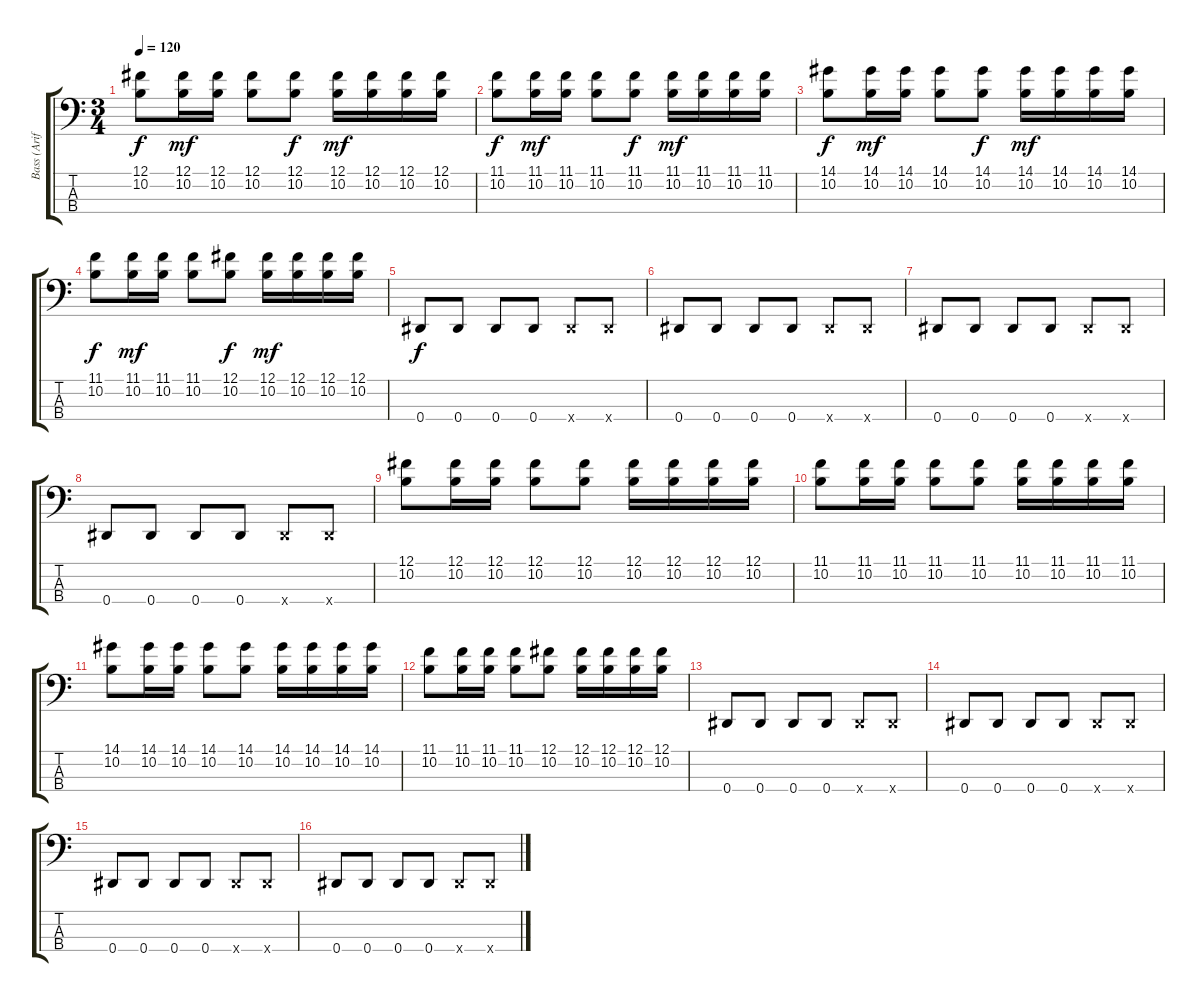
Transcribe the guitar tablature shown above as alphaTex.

\track ("Bass (Arif)" "Bass (Arif") {instrument acousticguitarnylon}
\staff {score tabs}
\tuning (Gb2 Db2 Ab1 Eb1) {hide}
\ts (3 4)
\tempo 120
\clef f4
\ks c
(12.1 10.2).8{dy f instrument acousticguitarnylon} (12.1 10.2).16{dy mf} (12.1 10.2).16 (12.1 10.2).8 (12.1 10.2).8{dy f} (12.1 10.2).16{dy mf} (12.1 10.2).16 (12.1 10.2).16 (12.1 10.2).16 |
(11.1 10.2).8{dy f} (11.1 10.2).16{dy mf} (11.1 10.2).16 (11.1 10.2).8 (11.1 10.2).8{dy f} (11.1 10.2).16{dy mf} (11.1 10.2).16 (11.1 10.2).16 (11.1 10.2).16 |
(14.1 10.2).8{dy f} (14.1 10.2).16{dy mf} (14.1 10.2).16 (14.1 10.2).8 (14.1 10.2).8{dy f} (14.1 10.2).16{dy mf} (14.1 10.2).16 (14.1 10.2).16 (14.1 10.2).16 |
(11.1 10.2).8{dy f} (11.1 10.2).16{dy mf} (11.1 10.2).16 (11.1 10.2).8 (12.1 10.2).8{dy f} (12.1 10.2).16{dy mf} (12.1 10.2).16 (12.1 10.2).16 (12.1 10.2).16 |
0.4.8{dy f} 0.4.8 0.4.8 0.4.8 0.4{x}.8 0.4{x}.8 |
0.4.8 0.4.8 0.4.8 0.4.8 0.4{x}.8 0.4{x}.8 |
0.4.8 0.4.8 0.4.8 0.4.8 0.4{x}.8 0.4{x}.8 |
0.4.8 0.4.8 0.4.8 0.4.8 0.4{x}.8 0.4{x}.8 |
(12.1 10.2).8 (12.1 10.2).16 (12.1 10.2).16 (12.1 10.2).8 (12.1 10.2).8 (12.1 10.2).16 (12.1 10.2).16 (12.1 10.2).16 (12.1 10.2).16 |
(11.1 10.2).8 (11.1 10.2).16 (11.1 10.2).16 (11.1 10.2).8 (11.1 10.2).8 (11.1 10.2).16 (11.1 10.2).16 (11.1 10.2).16 (11.1 10.2).16 |
(14.1 10.2).8 (14.1 10.2).16 (14.1 10.2).16 (14.1 10.2).8 (14.1 10.2).8 (14.1 10.2).16 (14.1 10.2).16 (14.1 10.2).16 (14.1 10.2).16 |
(11.1 10.2).8 (11.1 10.2).16 (11.1 10.2).16 (11.1 10.2).8 (12.1 10.2).8 (12.1 10.2).16 (12.1 10.2).16 (12.1 10.2).16 (12.1 10.2).16 |
0.4.8 0.4.8 0.4.8 0.4.8 0.4{x}.8 0.4{x}.8 |
0.4.8 0.4.8 0.4.8 0.4.8 0.4{x}.8 0.4{x}.8 |
0.4.8 0.4.8 0.4.8 0.4.8 0.4{x}.8 0.4{x}.8 |
0.4.8 0.4.8 0.4.8 0.4.8 0.4{x}.8 0.4{x}.8
